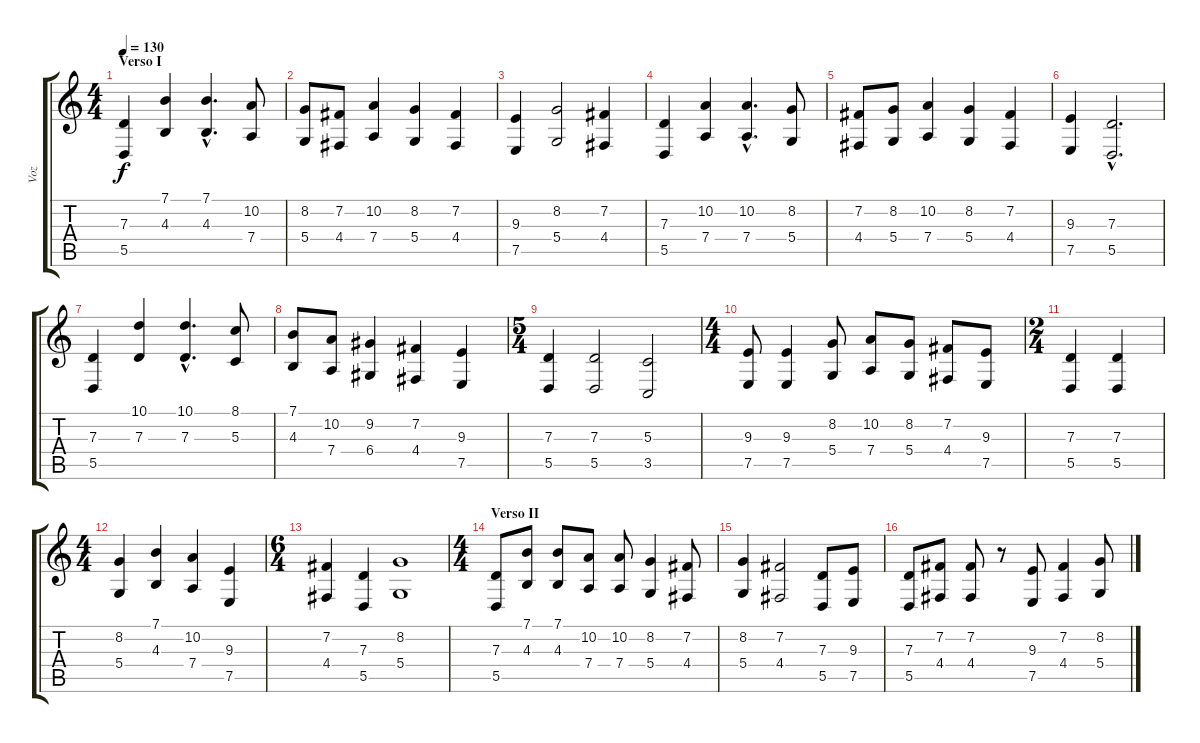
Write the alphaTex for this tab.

\track ("Voz" "Voz") {instrument choiraahs}
\staff {score tabs}
\tuning (E4 B3 G3 D3 A2 E2) {hide}
\ts (4 4)
\section ("" "Verso I")
\tempo 130
\clef g2
\ks c
(7.3 5.5).4{dy f instrument choiraahs} (7.1 4.3).4 (7.1{hac} 4.3{hac}).4{d} (10.2 7.4).8 |
(8.2 5.4).8 (7.2 4.4).8 (10.2 7.4).4 (8.2 5.4).4 (7.2 4.4).4 |
(9.3 7.5).4 (8.2 5.4).2 (7.2 4.4).4 |
(7.3 5.5).4 (10.2 7.4).4 (10.2{hac} 7.4{hac}).4{d} (8.2 5.4).8 |
(7.2 4.4).8 (8.2 5.4).8 (10.2 7.4).4 (8.2 5.4).4 (7.2 4.4).4 |
(9.3 7.5).4 (7.3{hac} 5.5{hac}).2{d} |
(7.3 5.5).4 (10.1 7.3).4 (10.1{hac} 7.3{hac}).4{d} (8.1 5.3).8 |
(7.1 4.3).8 (10.2 7.4).8 (9.2 6.4).4 (7.2 4.4).4 (9.3 7.5).4 |
\ts (5 4)
(7.3 5.5).4 (7.3 5.5).2 (5.3 3.5).2 |
\ts (4 4)
(9.3 7.5).8 (9.3 7.5).4 (8.2 5.4).8 (10.2 7.4).8 (8.2 5.4).8 (7.2 4.4).8 (9.3 7.5).8 |
\ts (2 4)
(7.3 5.5).4 (7.3 5.5).4 |
\ts (4 4)
(8.2 5.4).4 (7.1 4.3).4 (10.2 7.4).4 (9.3 7.5).4 |
\ts (6 4)
(7.2 4.4).4 (7.3 5.5).4 (8.2 5.4).1 |
\ts (4 4)
\section ("" "Verso II")
(7.3 5.5).8 (7.1 4.3).8 (7.1 4.3).8 (10.2 7.4).8 (10.2 7.4).8 (8.2 5.4).4 (7.2 4.4).8 |
(8.2 5.4).4 (7.2 4.4).2 (7.3 5.5).8 (9.3 7.5).8 |
(7.3 5.5).8 (7.2 4.4).8 (7.2 4.4).8 r.8 (9.3 7.5).8 (7.2 4.4).4 (8.2 5.4).8
